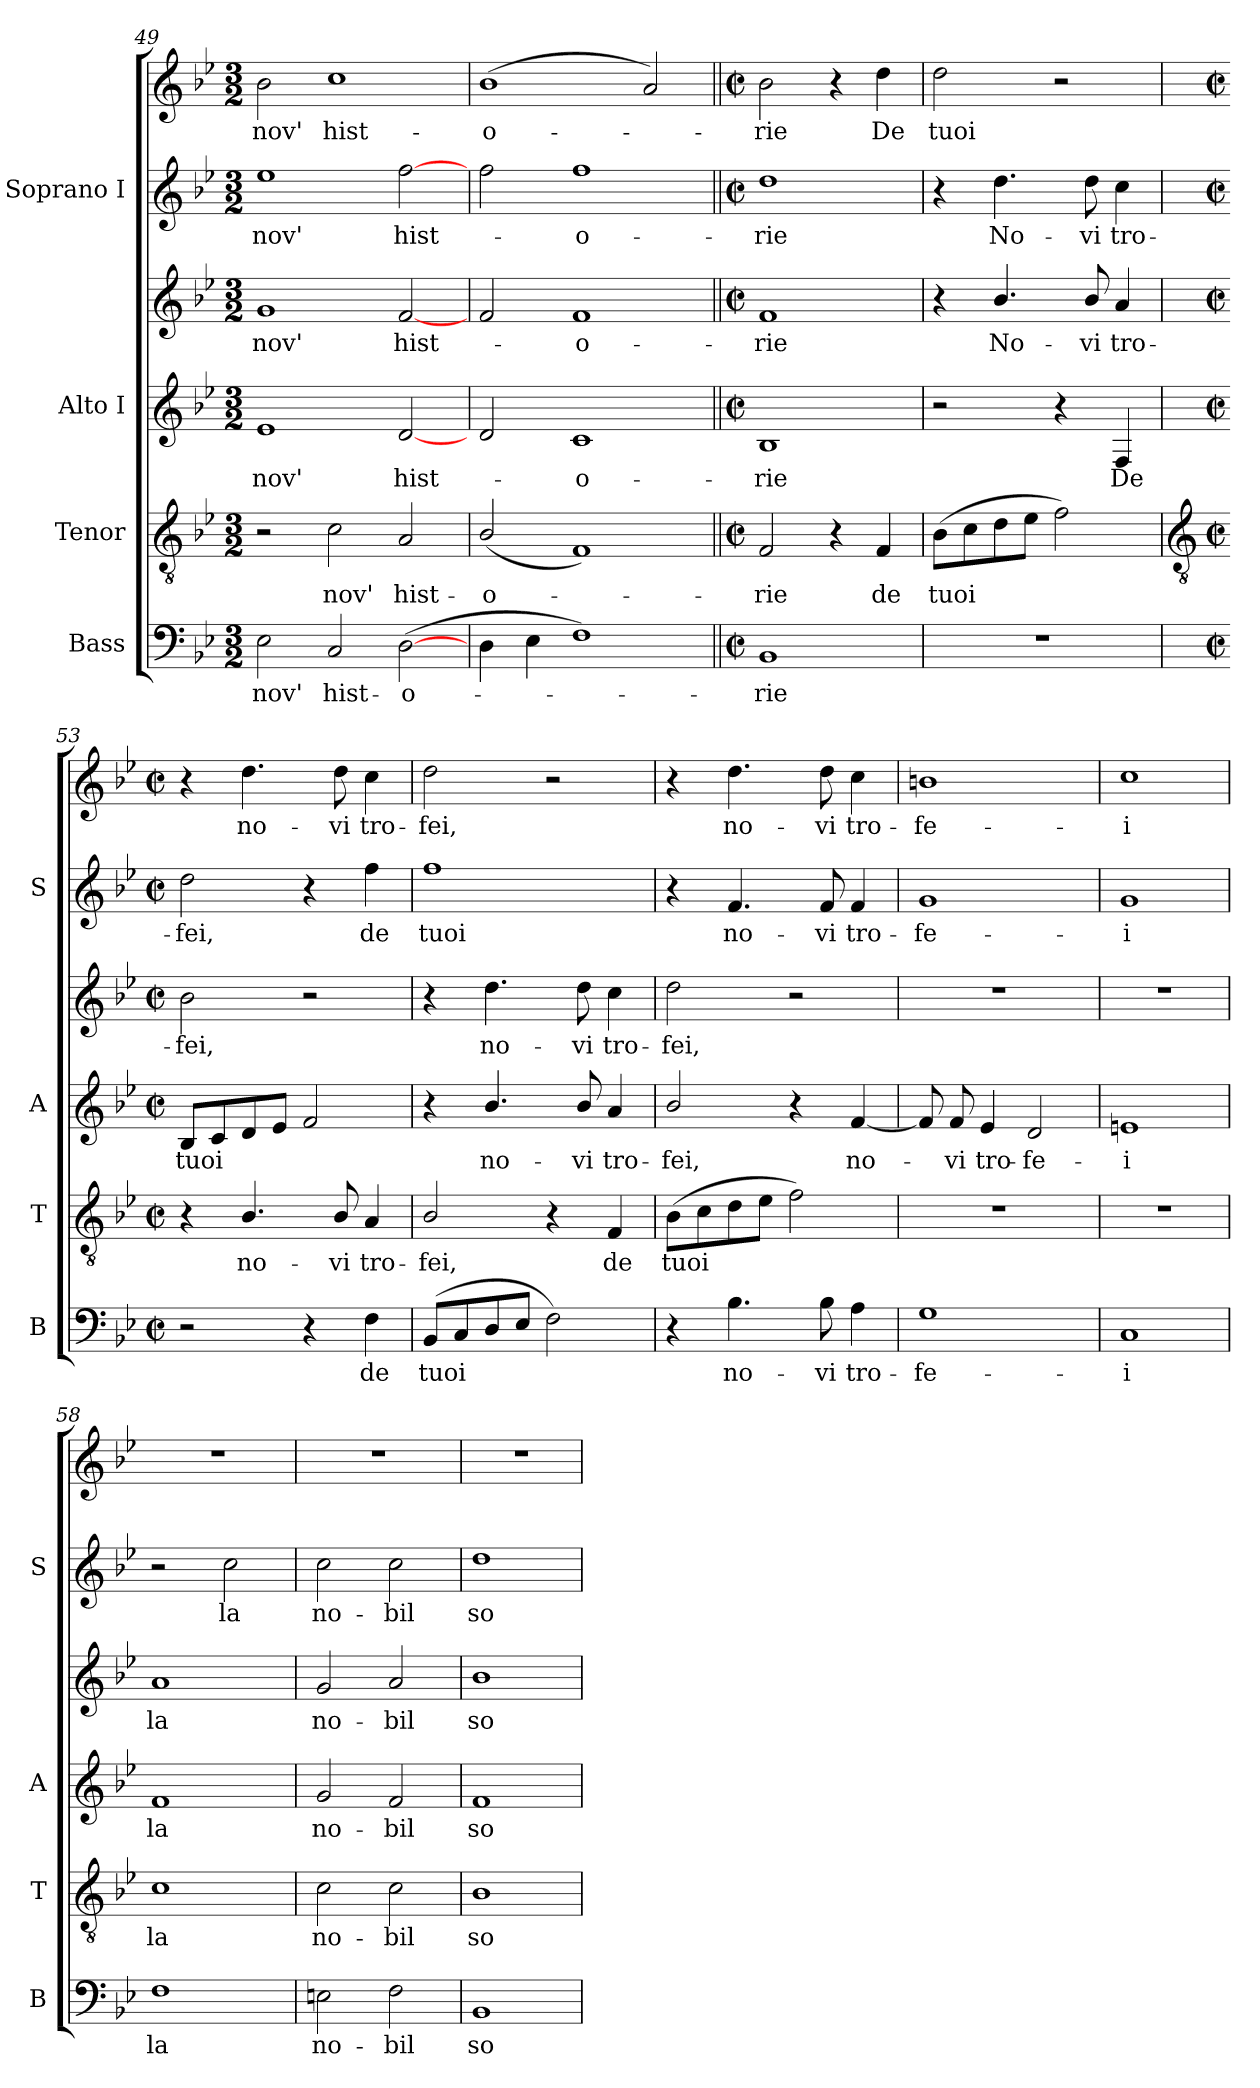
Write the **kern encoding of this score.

**kern	**text	**kern	**text	**kern	**text	**kern	**text	**kern	**text	**kern	**text
*part4	*part4	*part3	*part3	*part2	*part2	*part2	*part2	*part1	*part1	*part1	*part1
*staff6	*staff6	*staff5	*staff5	*staff4	*staff4	*staff3	*staff3	*staff2	*staff2	*staff1	*staff1
*I"Bass	*	*I"Tenor	*	*I"Alto I	*	*	*	*I"Soprano I	*	*	*
*I'B	*	*I'T	*	*I'A	*	*	*	*I'S	*	*	*
*clefF4	*	*clefGv2	*	*clefG2	*	*clefG2	*	*clefG2	*	*clefG2	*
*k[b-e-]	*	*k[b-e-]	*	*k[b-e-]	*	*k[b-e-]	*	*k[b-e-]	*	*k[b-e-]	*
*B-:	*	*B-:	*	*B-:	*	*B-:	*	*B-:	*	*B-:	*
*M3/2	*	*M3/2	*	*M3/2	*	*M3/2	*	*M3/2	*	*M3/2	*
=49	=49	=49	=49	=49	=49	=49	=49	=49	=49	=49	=49
!	!LO:LY:b	!	!	!	!LO:LY:b	!	!LO:LY:b	!	!LO:LY:b	!	!LO:LY:b
2E-	nov'	2r	.	1e-	nov'	1g	nov'	1ee-	-nov'	2b-	nov'
!	!LO:LY:b	!	!LO:LY:b	!	!	!	!	!	!	!	!LO:LY:b
2C	hist-	2c	nov'	.	.	.	.	.	.	1cc	hist-
!	!LO:LY:b	!	!LO:LY:b	!	!LO:LY:b	!	!LO:LY:b	!	!LO:LY:b	!	!
(>[2D	-o-	2A	hist-	[2d	hist-	[2f	hist-	[2ff	hist-	.	.
=50	=50	=50	=50	=50	=50	=50	=50	=50	=50	=50	=50
!	!	!	!LO:LY:b	!	!	!	!	!	!	!	!LO:LY:b
4D	.	(<2B-/	-o-	2d	.	2f	.	2ff	.	(<1b-	o-
4E-	.	.	.	.	.	.	.	.	.	.	.
!	!	!	!	!	!LO:LY:b	!	!LO:LY:b	!	!LO:LY:b	!	!
1F)	.	1F)	.	1c	-o-	1f	o-	1ff	o-	.	.
.	.	.	.	.	.	.	.	.	.	2a)	.
=51||	=51||	=51||	=51||	=51||	=51||	=51||	=51||	=51||	=51||	=51||	=51||
*M2/2	*	*M2/2	*	*M2/2	*	*M2/2	*	*M2/2	*	*M2/2	*
*met(c|)	*	*met(c|)	*	*met(c|)	*	*met(c|)	*	*met(c|)	*	*met(c|)	*
!	!LO:LY:b	!	!LO:LY:b	!	!LO:LY:b	!	!LO:LY:b	!	!LO:LY:b	!	!LO:LY:b
1BB-	rie	2F	rie	1B-	rie	1f	-rie	1dd	rie	2b-	-rie
.	.	4r	.	.	.	.	.	.	.	4r	.
!	!	!	!LO:LY:b	!	!	!	!	!	!	!	!LO:LY:b
.	.	4F	de	.	.	.	.	.	.	4dd	De
=52	=52	=52	=52	=52	=52	=52	=52	=52	=52	=52	=52
!	!	!	!LO:LY:b	!	!	!	!	!	!	!	!LO:LY:b
1r	.	(>8B-L	tuoi	2r	.	4r	.	4r	.	2dd	tuoi
.	.	8c	.	.	.	.	.	.	.	.	.
!	!	!	!	!	!	!	!LO:LY:b	!	!LO:LY:b	!	!
.	.	8d	.	.	.	4.b-/	No-	4.dd	No-	.	.
.	.	8e-J	.	.	.	.	.	.	.	.	.
.	.	2f)	.	4r	.	.	.	.	.	2r	.
!	!	!	!	!	!	!	!LO:LY:b	!	!LO:LY:b	!	!
.	.	.	.	.	.	8b-/	-vi	8dd	-vi	.	.
!	!	!	!	!	!LO:LY:b	!	!LO:LY:b	!	!LO:LY:b	!	!
.	.	.	.	4F	-De	4a	tro-	4cc	tro-	.	.
!!LO:LB:g=z
=53	=53	=53	=53	=53	=53	=53	=53	=53	=53	=53	=53
*	*	*clefGv2	*	*	*	*	*	*	*	*	*
*M2/2	*	*M2/2	*	*M2/2	*	*M2/2	*	*M2/2	*	*M2/2	*
*met(c|)	*	*met(c|)	*	*met(c|)	*	*met(c|)	*	*met(c|)	*	*met(c|)	*
!	!	!	!	!	!LO:LY:b	!	!LO:LY:b	!	!LO:LY:b	!	!
2r	.	4r	.	8B-L	tuoi	2b-	fei,	2dd	-fei,	4r	.
.	.	.	.	8c	.	.	.	.	.	.	.
!	!	!	!LO:LY:b	!	!	!	!	!	!	!	!LO:LY:b
.	.	4.B-/	no-	8d	.	.	.	.	.	4.dd	-no-
.	.	.	.	8e-J	.	.	.	.	.	.	.
4r	.	.	.	2f	.	2r	.	4r	.	.	.
!	!	!	!LO:LY:b	!	!	!	!	!	!	!	!LO:LY:b
.	.	8B-/	-vi	.	.	.	.	.	.	8dd	-vi
!	!LO:LY:b	!	!LO:LY:b	!	!	!	!	!	!LO:LY:b	!	!LO:LY:b
4F	de	4A	tro-	.	.	.	.	4ff	de	4cc	tro-
=54	=54	=54	=54	=54	=54	=54	=54	=54	=54	=54	=54
!	!LO:LY:b	!	!LO:LY:b	!	!	!	!	!	!LO:LY:b	!	!LO:LY:b
(<8BB-L	tuoi	2B-/	-fei,	4r	.	4r	.	1ff	tuoi	2dd	fei,
8C	.	.	.	.	.	.	.	.	.	.	.
!	!	!	!	!	!LO:LY:b	!	!LO:LY:b	!	!	!	!
8D	.	.	.	4.b-/	-no-	4.dd	no-	.	.	.	.
8E-J	.	.	.	.	.	.	.	.	.	.	.
2F)	.	4r	.	.	.	.	.	.	.	2r	.
!	!	!	!	!	!LO:LY:b	!	!LO:LY:b	!	!	!	!
.	.	.	.	8b-/	-vi	8dd	-vi	.	.	.	.
!	!	!	!LO:LY:b	!	!LO:LY:b	!	!LO:LY:b	!	!	!	!
.	.	4F	de	4a	tro-	4cc	tro-	.	.	.	.
=55	=55	=55	=55	=55	=55	=55	=55	=55	=55	=55	=55
!	!	!	!LO:LY:b	!	!LO:LY:b	!	!LO:LY:b	!	!	!	!
4r	.	(>8B-L	tuoi	2b-/	fei,	2dd	-fei,	4r	.	4r	.
.	.	8c	.	.	.	.	.	.	.	.	.
!	!LO:LY:b	!	!	!	!	!	!	!	!LO:LY:b	!	!LO:LY:b
4.B-	no-	8d	.	.	.	.	.	4.f	-no-	4.dd	no-
.	.	8e-J	.	.	.	.	.	.	.	.	.
.	.	2f)	.	4r	.	2r	.	.	.	.	.
!	!LO:LY:b	!	!	!	!	!	!	!	!LO:LY:b	!	!LO:LY:b
8B-	-vi	.	.	.	.	.	.	8f	-vi	8dd	-vi
!	!LO:LY:b	!	!	!	!LO:LY:b	!	!	!	!LO:LY:b	!	!LO:LY:b
4A	tro-	.	.	[4f	no-	.	.	4f	tro-	4cc	tro-
=56	=56	=56	=56	=56	=56	=56	=56	=56	=56	=56	=56
!	!LO:LY:b	!	!	!	!	!	!	!	!LO:LY:b	!	!LO:LY:b
1G	-fe-	1r	.	8f]	.	1r	.	1g	-fe-	1bn	-fe-
!	!	!	!	!	!LO:LY:b	!	!	!	!	!	!
.	.	.	.	8f	vi	.	.	.	.	.	.
!	!	!	!	!	!LO:LY:b	!	!	!	!	!	!
.	.	.	.	4e-	tro-	.	.	.	.	.	.
!	!	!	!	!	!LO:LY:b	!	!	!	!	!	!
.	.	.	.	2d	-fe-	.	.	.	.	.	.
=57	=57	=57	=57	=57	=57	=57	=57	=57	=57	=57	=57
!	!LO:LY:b	!	!	!	!LO:LY:b	!	!	!	!LO:LY:b	!	!LO:LY:b
1C	-i	1r	.	1en	-i	1r	.	1g	i	1cc	-i
=58	=58	=58	=58	=58	=58	=58	=58	=58	=58	=58	=58
!	!LO:LY:b	!	!LO:LY:b	!	!LO:LY:b	!	!LO:LY:b	!	!	!	!
1F	la	1c	la	1f	la	1a	la	2r	.	1r	.
!	!	!	!	!	!	!	!	!	!LO:LY:b	!	!
.	.	.	.	.	.	.	.	2cc	la	.	.
=59	=59	=59	=59	=59	=59	=59	=59	=59	=59	=59	=59
!	!LO:LY:b	!	!LO:LY:b	!	!LO:LY:b	!	!LO:LY:b	!	!LO:LY:b	!	!
2En	no-	2c	no-	2g	no-	2g	no-	2cc	no-	1r	.
!	!LO:LY:b	!	!LO:LY:b	!	!LO:LY:b	!	!LO:LY:b	!	!LO:LY:b	!	!
2F	-bil	2c	-bil	2f	-bil	2a	-bil	2cc	-bil	.	.
=60	=60	=60	=60	=60	=60	=60	=60	=60	=60	=60	=60
!	!LO:LY:b	!	!LO:LY:b	!	!LO:LY:b	!	!LO:LY:b	!	!LO:LY:b	!	!
1BB-	so-	1B-	so-	1f	-so-	1b-	so-	1dd	so-	1r	.
=	=	=	=	=	=	=	=	=	=	=	=
*-	*-	*-	*-	*-	*-	*-	*-	*-	*-	*-	*-
